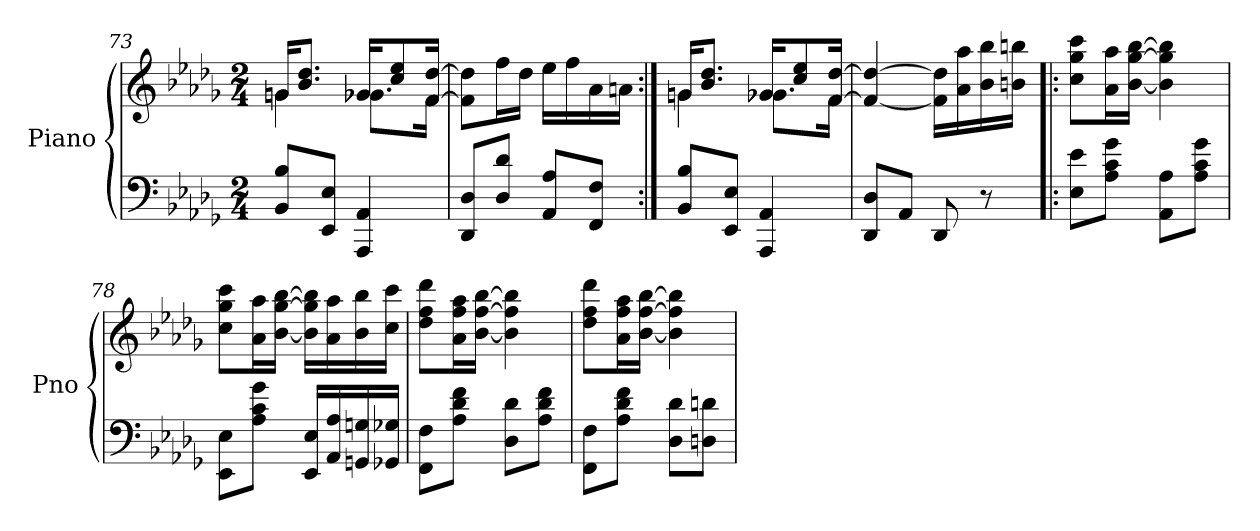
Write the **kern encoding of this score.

**kern	**kern
*part1	*part1
*staff2	*staff1
*I"Piano	*
*I'Pno	*
*clefF4	*clefG2
*k[b-e-a-d-g-]	*k[b-e-a-d-g-]
*M2/4	*M2/4
=73	=73
*	*^
8BB-/ 8B-/L	16gn/KL	4gn\
.	8.b-/ 8.dd-/J	.
8EE-/ 8E-/J	.	.
4AAA-/ 4AA-/	16g-X/KL	8.g-X\L
.	8cc/ 8ee-/	.
.	[16f/ [16dd-/Jk	16f\Jk
*	*v	*v
!!LO:LB:g=z
=74	=74
8DD-/ 8D-/L	8f\] 8dd-\]L
8D-/ 8d-/J	16ff\L
.	16dd-\JJ
8AA-/ 8A-/L	16ee-\LL
.	16ff\
8FF/ 8F/J	16a-\
.	16an\JJ
=75:|!	=75:|!
*	*^
8BB-/ 8B-/L	16gn/KL	4gn\
.	8.b-/ 8.dd-/J	.
8EE-/ 8E-/J	.	.
4AAA-/ 4AA-/	16g-X/KL	8.g-X\L
.	8cc/ 8ee-/	.
.	[16f/ [16dd-/Jk	16f\Jk
*	*v	*v
=76	=76
8DD-/ 8D-/L	4f/_ 4dd-/_
8AA-/J	.
8DD-/	16f\] 16dd-\]LL
.	16a-\ 16aa-\
8r	16b-\ 16bb-\
.	16bn\ 16bbn\JJ
=77!|:	=77!|:
8E-\ 8e-\L	8cc\ 8gg-\ 8ccc\L
8A-\ 8c\ 8g-\J	16a-\ 16aa-\L
.	[16b-\ [16gg-\ [16bb-\JJ
8AA-\ 8A-\L	4b-\] 4gg-\] 4bb-\]
8A-\ 8c\ 8g-\J	.
=78	=78
8EE-\ 8E-\L	8cc\ 8gg-\ 8ccc\L
8A-\ 8c\ 8g-\J	16a-\ 16aa-\L
.	[16b-\ [16gg-\ [16bb-\JJ
16EE-/ 16E-/LL	16b-\] 16gg-\] 16bb-\]LL
16AA-/ 16A-/	16a-\ 16aa-\
16GGn/ 16Gn/	16b-\ 16bb-\
16GG-X/ 16G-X/JJ	16cc\ 16ccc\JJ
!!LO:LB:g=z
=79	=79
8FF\ 8F\L	8dd-\ 8ff\ 8ddd-\L
8A-\ 8d-\ 8f\J	16a-\ 16ff\ 16aa-\L
.	[16b-\ [16ff\ [16bb-\JJ
8D-\ 8d-\L	4b-\] 4ff\] 4bb-\]
8A-\ 8d-\ 8f\J	.
=80	=80
8FF\ 8F\L	8dd-\ 8ff\ 8ddd-\L
8A-\ 8d-\ 8f\J	16a-\ 16ff\ 16aa-\L
.	[16b-\ [16ff\ [16bb-\JJ
8D-\ 8d-\L	4b-\] 4ff\] 4bb-\]
8Dn\ 8dn\J	.
=	=
*-	*-
